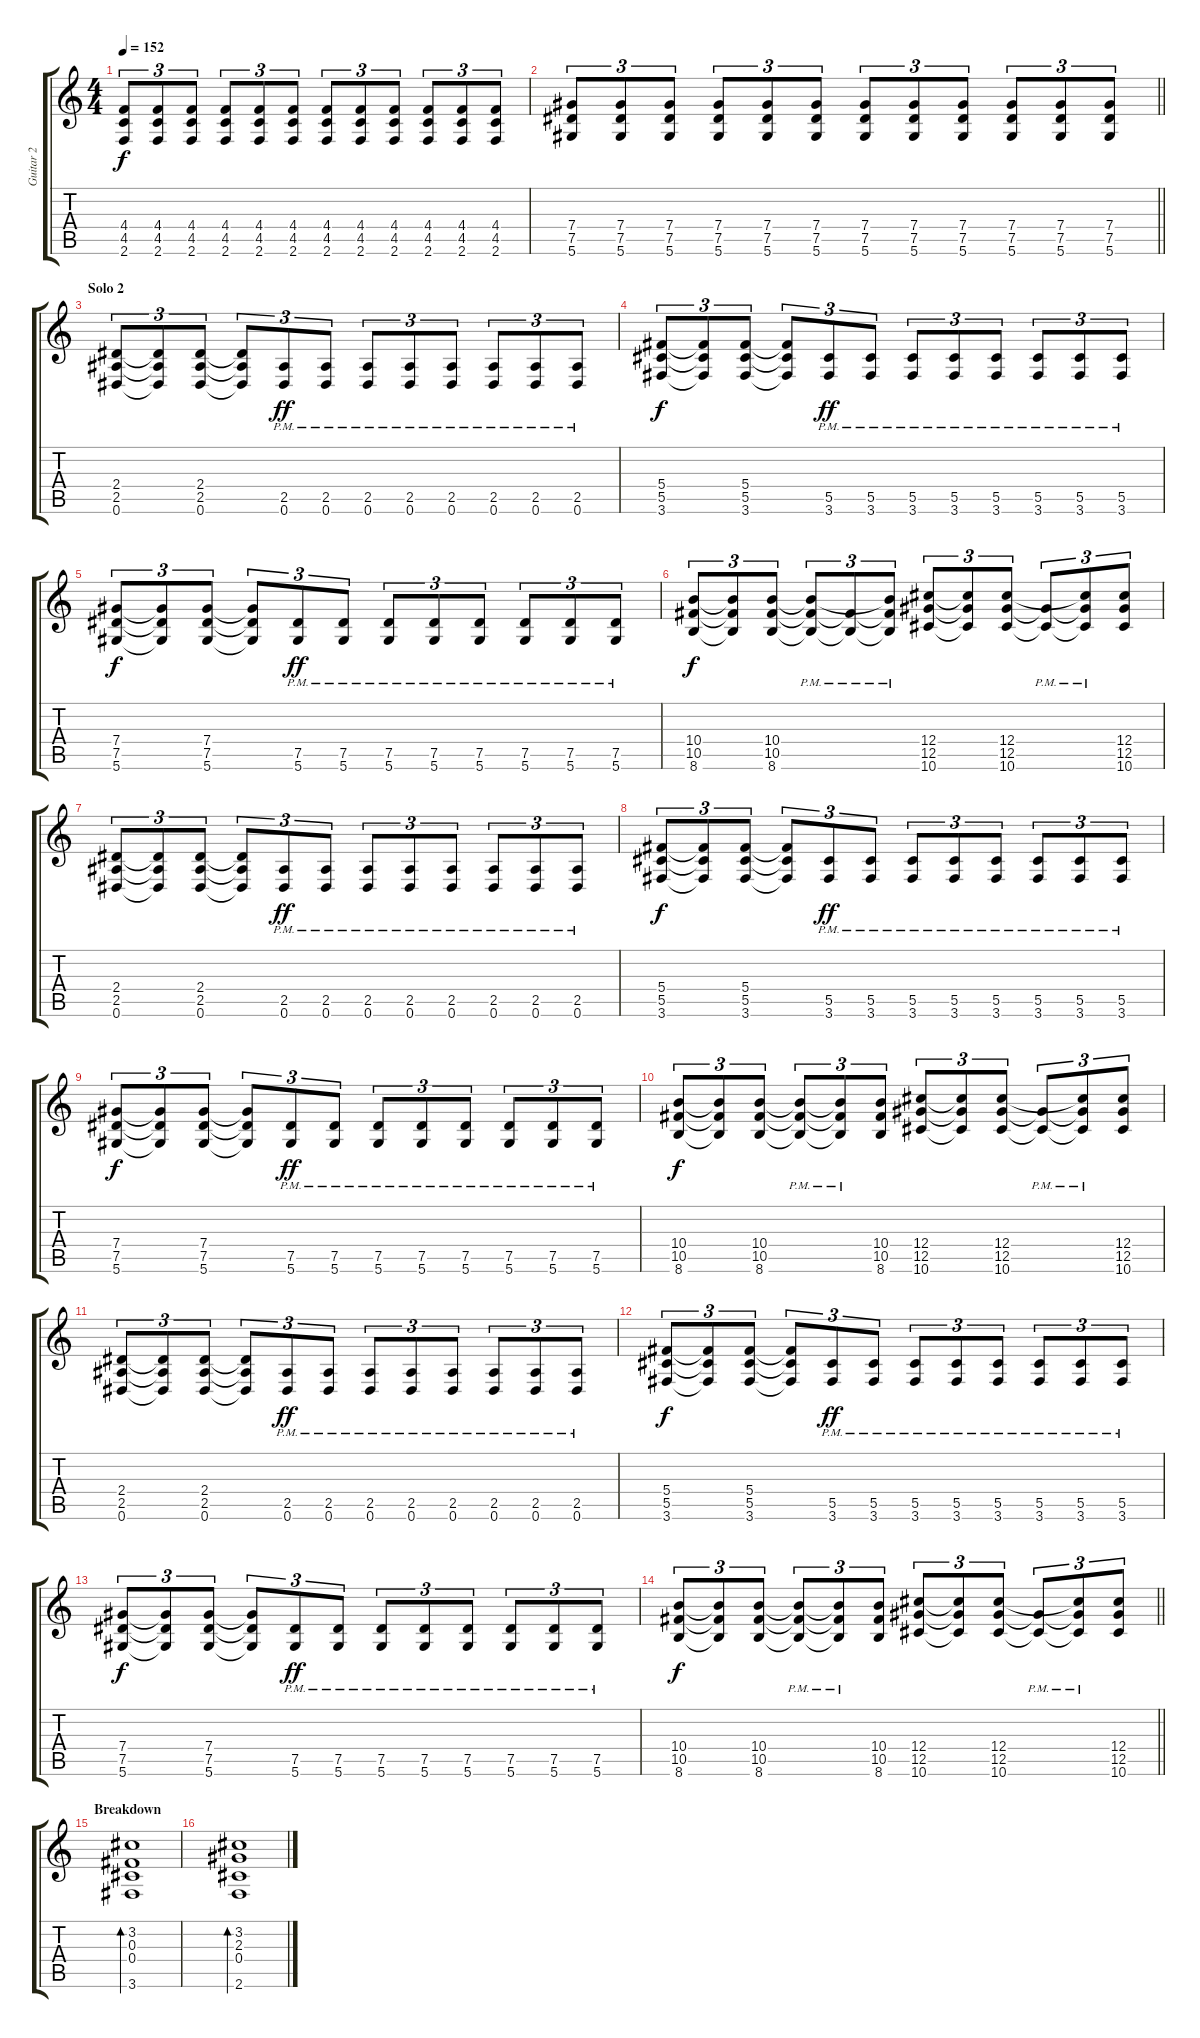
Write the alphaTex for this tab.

\track ("Guitar 2" "Guitar 2") {instrument distortionguitar}
\staff {score tabs}
\tuning (Eb4 Bb3 Gb3 Db3 Ab2 Eb2) {hide}
\ts (4 4)
\tempo 152
\clef g2
\ks c
(4.4 4.5 2.6).8{tu (3 2) dy f} (4.4 4.5 2.6).8{tu (3 2)} (4.4 4.5 2.6).8{tu (3 2)} (4.4 4.5 2.6).8{tu (3 2)} (4.4 4.5 2.6).8{tu (3 2)} (4.4 4.5 2.6).8{tu (3 2)} (4.4 4.5 2.6).8{tu (3 2)} (4.4 4.5 2.6).8{tu (3 2)} (4.4 4.5 2.6).8{tu (3 2)} (4.4 4.5 2.6).8{tu (3 2)} (4.4 4.5 2.6).8{tu (3 2)} (4.4 4.5 2.6).8{tu (3 2)} |
\barLineRight lightlight
(7.4 7.5 5.6).8{tu (3 2)} (7.4 7.5 5.6).8{tu (3 2)} (7.4 7.5 5.6).8{tu (3 2)} (7.4 7.5 5.6).8{tu (3 2)} (7.4 7.5 5.6).8{tu (3 2)} (7.4 7.5 5.6).8{tu (3 2)} (7.4 7.5 5.6).8{tu (3 2)} (7.4 7.5 5.6).8{tu (3 2)} (7.4 7.5 5.6).8{tu (3 2)} (7.4 7.5 5.6).8{tu (3 2)} (7.4 7.5 5.6).8{tu (3 2)} (7.4 7.5 5.6).8{tu (3 2)} |
\section ("" "Solo 2")
(2.4 2.5 0.6).8{tu (3 2)} (2.4{t} 2.5{t} 0.6{t}).8{tu (3 2)} (2.4 2.5 0.6).8{tu (3 2)} (2.4{t} 2.5{t} 0.6{t}).8{tu (3 2)} (2.5{pm} 0.6{pm}).8{tu (3 2) dy ff} (2.5{pm} 0.6{pm}).8{tu (3 2)} (2.5{pm} 0.6{pm}).8{tu (3 2)} (2.5{pm} 0.6{pm}).8{tu (3 2)} (2.5{pm} 0.6{pm}).8{tu (3 2)} (2.5{pm} 0.6{pm}).8{tu (3 2)} (2.5{pm} 0.6{pm}).8{tu (3 2)} (2.5{pm} 0.6{pm}).8{tu (3 2)} |
(5.4 5.5 3.6).8{tu (3 2) dy f} (5.4{t} 5.5{t} 3.6{t}).8{tu (3 2)} (5.4 5.5 3.6).8{tu (3 2)} (5.4{t} 5.5{t} 3.6{t}).8{tu (3 2)} (5.5{pm} 3.6{pm}).8{tu (3 2) dy ff} (5.5{pm} 3.6{pm}).8{tu (3 2)} (5.5{pm} 3.6{pm}).8{tu (3 2)} (5.5{pm} 3.6{pm}).8{tu (3 2)} (5.5{pm} 3.6{pm}).8{tu (3 2)} (5.5{pm} 3.6{pm}).8{tu (3 2)} (5.5{pm} 3.6{pm}).8{tu (3 2)} (5.5{pm} 3.6{pm}).8{tu (3 2)} |
(7.4 7.5 5.6).8{tu (3 2) dy f} (7.4{t} 7.5{t} 5.6{t}).8{tu (3 2)} (7.4 7.5 5.6).8{tu (3 2)} (7.4{t} 7.5{t} 5.6{t}).8{tu (3 2)} (7.5{pm} 5.6{pm}).8{tu (3 2) dy ff} (7.5{pm} 5.6{pm}).8{tu (3 2)} (7.5{pm} 5.6{pm}).8{tu (3 2)} (7.5{pm} 5.6{pm}).8{tu (3 2)} (7.5{pm} 5.6{pm}).8{tu (3 2)} (7.5{pm} 5.6{pm}).8{tu (3 2)} (7.5{pm} 5.6{pm}).8{tu (3 2)} (7.5{pm} 5.6{pm}).8{tu (3 2)} |
(10.4 10.5 8.6).8{tu (3 2) dy f} (10.4{t} 10.5{t} 8.6{t}).8{tu (3 2)} (10.4 10.5 8.6).8{tu (3 2)} (10.4{t} 10.5{t} 8.6{pm t}).8{tu (3 2)} (10.5{pm t} 8.6{pm t}).8{tu (3 2)} (10.4{t} 10.5{pm t} 8.6{pm t}).8{tu (3 2)} (12.4 12.5 10.6).8{tu (3 2)} (12.4{t} 12.5{t} 10.6{t}).8{tu (3 2)} (12.4 12.5 10.6).8{tu (3 2)} (12.5{t} 10.6{pm t}).8{tu (3 2)} (12.4{t} 12.5{pm t} 10.6{pm t}).8{tu (3 2)} (12.4 12.5 10.6).8{tu (3 2)} |
(2.4 2.5 0.6).8{tu (3 2)} (2.4{t} 2.5{t} 0.6{t}).8{tu (3 2)} (2.4 2.5 0.6).8{tu (3 2)} (2.4{t} 2.5{t} 0.6{t}).8{tu (3 2)} (2.5{pm} 0.6{pm}).8{tu (3 2) dy ff} (2.5{pm} 0.6{pm}).8{tu (3 2)} (2.5{pm} 0.6{pm}).8{tu (3 2)} (2.5{pm} 0.6{pm}).8{tu (3 2)} (2.5{pm} 0.6{pm}).8{tu (3 2)} (2.5{pm} 0.6{pm}).8{tu (3 2)} (2.5{pm} 0.6{pm}).8{tu (3 2)} (2.5{pm} 0.6{pm}).8{tu (3 2)} |
(5.4 5.5 3.6).8{tu (3 2) dy f} (5.4{t} 5.5{t} 3.6{t}).8{tu (3 2)} (5.4 5.5 3.6).8{tu (3 2)} (5.4{t} 5.5{t} 3.6{t}).8{tu (3 2)} (5.5{pm} 3.6{pm}).8{tu (3 2) dy ff} (5.5{pm} 3.6{pm}).8{tu (3 2)} (5.5{pm} 3.6{pm}).8{tu (3 2)} (5.5{pm} 3.6{pm}).8{tu (3 2)} (5.5{pm} 3.6{pm}).8{tu (3 2)} (5.5{pm} 3.6{pm}).8{tu (3 2)} (5.5{pm} 3.6{pm}).8{tu (3 2)} (5.5{pm} 3.6{pm}).8{tu (3 2)} |
(7.4 7.5 5.6).8{tu (3 2) dy f} (7.4{t} 7.5{t} 5.6{t}).8{tu (3 2)} (7.4 7.5 5.6).8{tu (3 2)} (7.4{t} 7.5{t} 5.6{t}).8{tu (3 2)} (7.5{pm} 5.6{pm}).8{tu (3 2) dy ff} (7.5{pm} 5.6{pm}).8{tu (3 2)} (7.5{pm} 5.6{pm}).8{tu (3 2)} (7.5{pm} 5.6{pm}).8{tu (3 2)} (7.5{pm} 5.6{pm}).8{tu (3 2)} (7.5{pm} 5.6{pm}).8{tu (3 2)} (7.5{pm} 5.6{pm}).8{tu (3 2)} (7.5{pm} 5.6{pm}).8{tu (3 2)} |
(10.4 10.5 8.6).8{tu (3 2) dy f} (10.4{t} 10.5{t} 8.6{t}).8{tu (3 2)} (10.4 10.5 8.6).8{tu (3 2)} (10.4{t} 10.5{t} 8.6{pm t}).8{tu (3 2)} (10.4{t} 10.5{pm t} 8.6{pm t}).8{tu (3 2)} (10.4 10.5 8.6).8{tu (3 2)} (12.4 12.5 10.6).8{tu (3 2)} (12.4{t} 12.5{t} 10.6{t}).8{tu (3 2)} (12.4 12.5 10.6).8{tu (3 2)} (12.5{t} 10.6{pm t}).8{tu (3 2)} (12.4{t} 12.5{pm t} 10.6{t}).8{tu (3 2)} (12.4 12.5 10.6).8{tu (3 2)} |
(2.4 2.5 0.6).8{tu (3 2)} (2.4{t} 2.5{t} 0.6{t}).8{tu (3 2)} (2.4 2.5 0.6).8{tu (3 2)} (2.4{t} 2.5{t} 0.6{t}).8{tu (3 2)} (2.5{pm} 0.6{pm}).8{tu (3 2) dy ff} (2.5{pm} 0.6{pm}).8{tu (3 2)} (2.5{pm} 0.6{pm}).8{tu (3 2)} (2.5{pm} 0.6{pm}).8{tu (3 2)} (2.5{pm} 0.6{pm}).8{tu (3 2)} (2.5{pm} 0.6{pm}).8{tu (3 2)} (2.5{pm} 0.6{pm}).8{tu (3 2)} (2.5{pm} 0.6{pm}).8{tu (3 2)} |
(5.4 5.5 3.6).8{tu (3 2) dy f} (5.4{t} 5.5{t} 3.6{t}).8{tu (3 2)} (5.4 5.5 3.6).8{tu (3 2)} (5.4{t} 5.5{t} 3.6{t}).8{tu (3 2)} (5.5{pm} 3.6{pm}).8{tu (3 2) dy ff} (5.5{pm} 3.6{pm}).8{tu (3 2)} (5.5{pm} 3.6{pm}).8{tu (3 2)} (5.5{pm} 3.6{pm}).8{tu (3 2)} (5.5{pm} 3.6{pm}).8{tu (3 2)} (5.5{pm} 3.6{pm}).8{tu (3 2)} (5.5{pm} 3.6{pm}).8{tu (3 2)} (5.5{pm} 3.6{pm}).8{tu (3 2)} |
(7.4 7.5 5.6).8{tu (3 2) dy f} (7.4{t} 7.5{t} 5.6{t}).8{tu (3 2)} (7.4 7.5 5.6).8{tu (3 2)} (7.4{t} 7.5{t} 5.6{t}).8{tu (3 2)} (7.5{pm} 5.6{pm}).8{tu (3 2) dy ff} (7.5{pm} 5.6{pm}).8{tu (3 2)} (7.5{pm} 5.6{pm}).8{tu (3 2)} (7.5{pm} 5.6{pm}).8{tu (3 2)} (7.5{pm} 5.6{pm}).8{tu (3 2)} (7.5{pm} 5.6{pm}).8{tu (3 2)} (7.5{pm} 5.6{pm}).8{tu (3 2)} (7.5{pm} 5.6{pm}).8{tu (3 2)} |
\barLineRight lightlight
(10.4 10.5 8.6).8{tu (3 2) dy f} (10.4{t} 10.5{t} 8.6{t}).8{tu (3 2)} (10.4 10.5 8.6).8{tu (3 2)} (10.4{t} 10.5{t} 8.6{pm t}).8{tu (3 2)} (10.4{t} 10.5{pm t} 8.6{pm t}).8{tu (3 2)} (10.4 10.5 8.6).8{tu (3 2)} (12.4 12.5 10.6).8{tu (3 2)} (12.4{t} 12.5{t} 10.6{t}).8{tu (3 2)} (12.4 12.5 10.6).8{tu (3 2)} (12.5{t} 10.6{pm t}).8{tu (3 2)} (12.4{t} 12.5{pm t} 10.6{t}).8{tu (3 2)} (12.4 12.5 10.6).8{tu (3 2)} |
\section ("" "Breakdown")
(3.2 0.3 0.4 3.6).1{bd 120 volume 8 instrument acousticguitarsteel} |
(3.2 2.3 0.4 2.6).1{bd 120}
